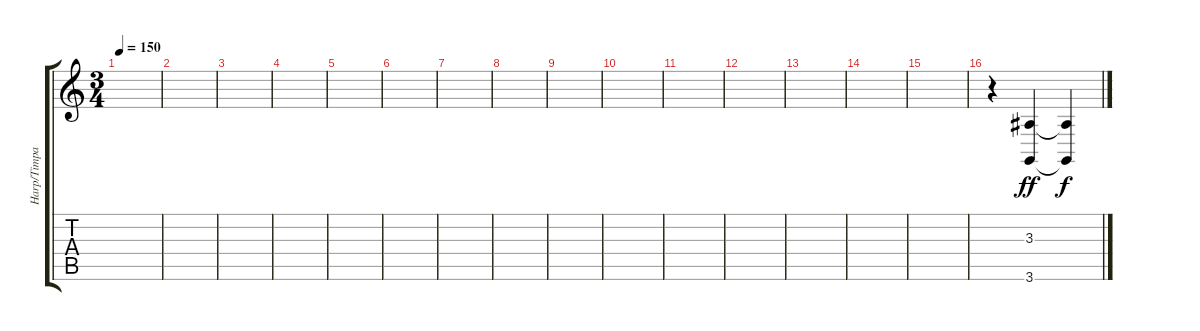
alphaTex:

\track ("Harp/Timpani" "Harp/Timpa") {instrument orchestralharp}
\staff {score tabs}
\tuning (E4 B3 G3 D3 A2 E2) {hide}
\ts (3 4)
\tempo 150
\clef g2
\ks c
|
|
|
|
|
|
|
|
|
|
|
|
|
|
|
r.4 (3.3 3.6).4{dy ff} (3.3{t} 3.6{t}).4{dy f}
